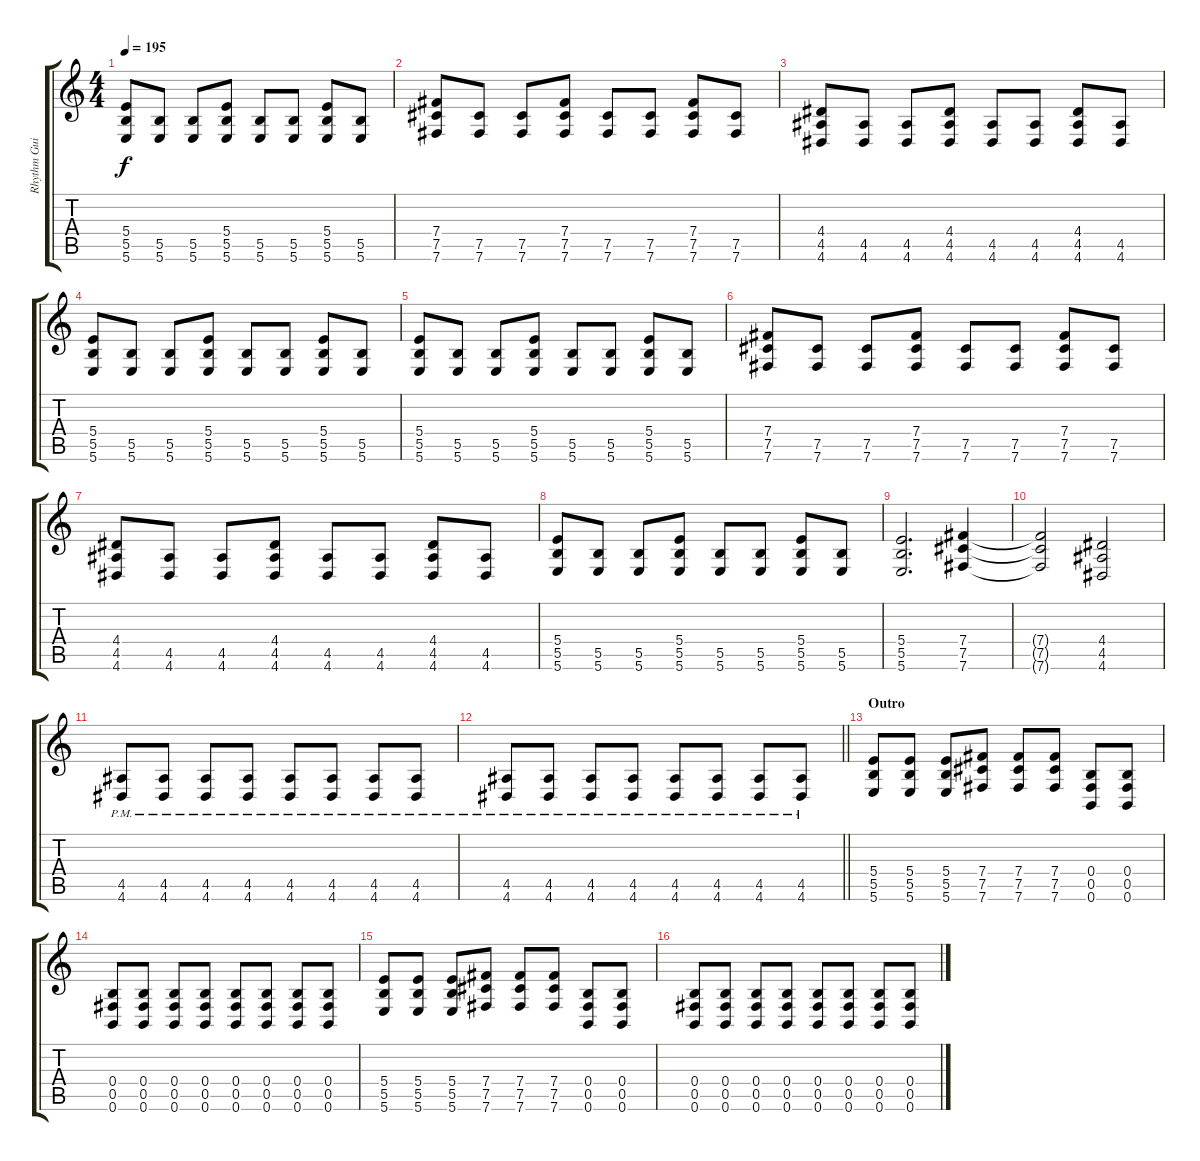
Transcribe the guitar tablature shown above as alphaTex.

\track ("Rhythm Guitar" "Rhythm Gui") {instrument distortionguitar}
\staff {score tabs}
\tuning (Db4 Ab3 E3 B2 Gb2 B1) {hide}
\ts (4 4)
\tempo 195
\clef g2
\ks c
(5.4 5.5 5.6).8{dy f} (5.5 5.6).8 (5.5 5.6).8 (5.4 5.5 5.6).8 (5.5 5.6).8 (5.5 5.6).8 (5.4 5.5 5.6).8 (5.5 5.6).8 |
(7.4 7.5 7.6).8 (7.5 7.6).8 (7.5 7.6).8 (7.4 7.5 7.6).8 (7.5 7.6).8 (7.5 7.6).8 (7.4 7.5 7.6).8 (7.5 7.6).8 |
(4.4 4.5 4.6).8 (4.5 4.6).8 (4.5 4.6).8 (4.4 4.5 4.6).8 (4.5 4.6).8 (4.5 4.6).8 (4.4 4.5 4.6).8 (4.5 4.6).8 |
(5.4 5.5 5.6).8 (5.5 5.6).8 (5.5 5.6).8 (5.4 5.5 5.6).8 (5.5 5.6).8 (5.5 5.6).8 (5.4 5.5 5.6).8 (5.5 5.6).8 |
(5.4 5.5 5.6).8 (5.5 5.6).8 (5.5 5.6).8 (5.4 5.5 5.6).8 (5.5 5.6).8 (5.5 5.6).8 (5.4 5.5 5.6).8 (5.5 5.6).8 |
(7.4 7.5 7.6).8 (7.5 7.6).8 (7.5 7.6).8 (7.4 7.5 7.6).8 (7.5 7.6).8 (7.5 7.6).8 (7.4 7.5 7.6).8 (7.5 7.6).8 |
(4.4 4.5 4.6).8 (4.5 4.6).8 (4.5 4.6).8 (4.4 4.5 4.6).8 (4.5 4.6).8 (4.5 4.6).8 (4.4 4.5 4.6).8 (4.5 4.6).8 |
(5.4 5.5 5.6).8 (5.5 5.6).8 (5.5 5.6).8 (5.4 5.5 5.6).8 (5.5 5.6).8 (5.5 5.6).8 (5.4 5.5 5.6).8 (5.5 5.6).8 |
(5.4 5.5 5.6).2{d} (7.4 7.5 7.6).4 |
(7.4{t} 7.5{t} 7.6{t}).2 (4.4 4.5 4.6).2 |
(4.5{pm} 4.6{pm}).8{volume 6} (4.5{pm} 4.6{pm}).8{volume 13} (4.5{pm} 4.6{pm}).8 (4.5{pm} 4.6{pm}).8 (4.5{pm} 4.6{pm}).8 (4.5{pm} 4.6{pm}).8 (4.5{pm} 4.6{pm}).8 (4.5{pm} 4.6{pm}).8 |
\barLineRight lightlight
(4.5{pm} 4.6{pm}).8 (4.5{pm} 4.6{pm}).8 (4.5{pm} 4.6{pm}).8 (4.5{pm} 4.6{pm}).8 (4.5{pm} 4.6{pm}).8 (4.5{pm} 4.6{pm}).8 (4.5{pm} 4.6{pm}).8 (4.5{pm} 4.6{pm}).8 |
\section ("" "Outro")
(5.4 5.5 5.6).8 (5.4 5.5 5.6).8 (5.4 5.5 5.6).8 (7.4 7.5 7.6).8 (7.4 7.5 7.6).8 (7.4 7.5 7.6).8 (0.4 0.5 0.6).8 (0.4 0.5 0.6).8 |
(0.4 0.5 0.6).8 (0.4 0.5 0.6).8 (0.4 0.5 0.6).8 (0.4 0.5 0.6).8 (0.4 0.5 0.6).8 (0.4 0.5 0.6).8 (0.4 0.5 0.6).8 (0.4 0.5 0.6).8 |
(5.4 5.5 5.6).8 (5.4 5.5 5.6).8 (5.4 5.5 5.6).8 (7.4 7.5 7.6).8 (7.4 7.5 7.6).8 (7.4 7.5 7.6).8 (0.4 0.5 0.6).8 (0.4 0.5 0.6).8 |
(0.4 0.5 0.6).8 (0.4 0.5 0.6).8 (0.4 0.5 0.6).8 (0.4 0.5 0.6).8 (0.4 0.5 0.6).8 (0.4 0.5 0.6).8 (0.4 0.5 0.6).8 (0.4 0.5 0.6).8
